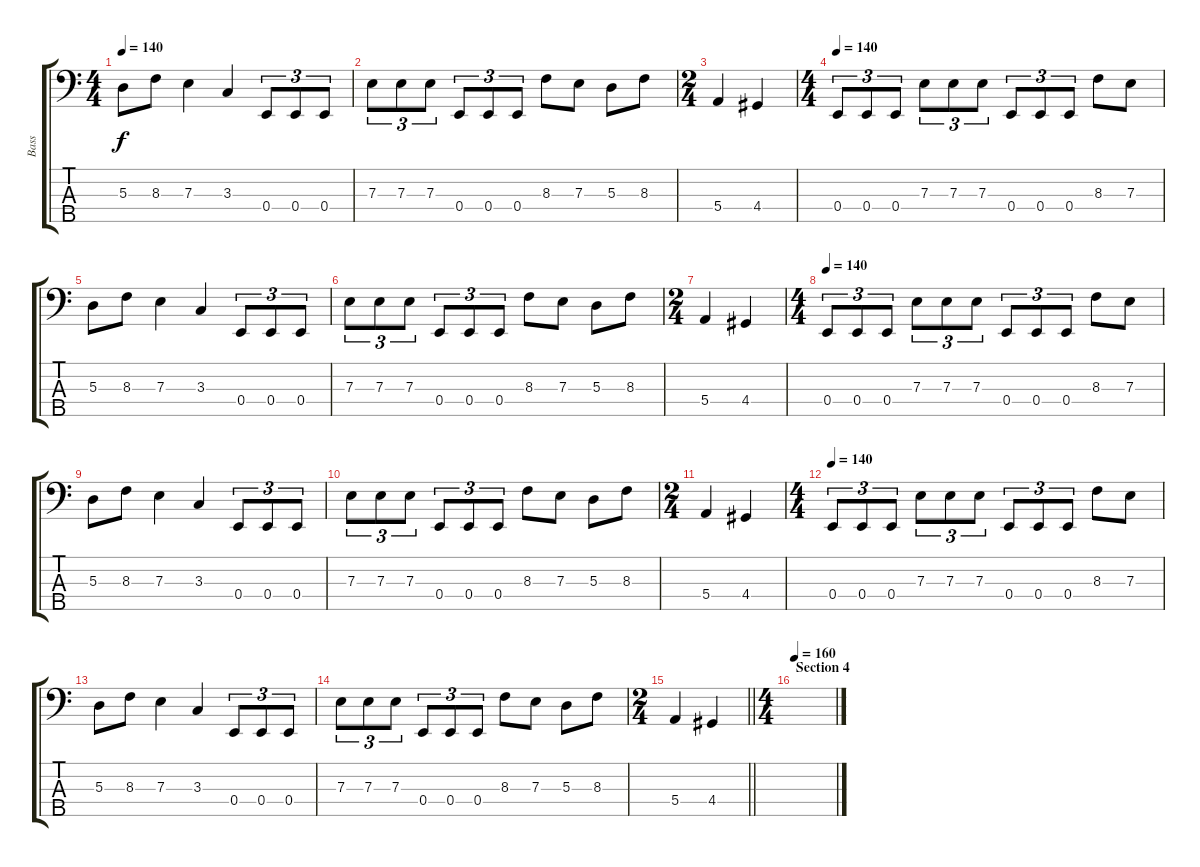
\track ("Bass" "Bass") {instrument electricbassfinger}
\staff {score tabs}
\tuning (G2 D2 A1 E1 B0) {hide}
\ts (4 4)
\tempo 140
\clef f4
\ks c
5.3.8{dy f} 8.3.8 7.3.4 3.3.4 0.4.8{tu (3 2)} 0.4.8{tu (3 2)} 0.4.8{tu (3 2)} |
7.3.8{tu (3 2)} 7.3.8{tu (3 2)} 7.3.8{tu (3 2)} 0.4.8{tu (3 2)} 0.4.8{tu (3 2)} 0.4.8{tu (3 2)} 8.3.8 7.3.8 5.3.8 8.3.8 |
\ts (2 4)
5.4.4 4.4.4 |
\ts (4 4)
\tempo 140
0.4.8{tu (3 2)} 0.4.8{tu (3 2)} 0.4.8{tu (3 2)} 7.3.8{tu (3 2)} 7.3.8{tu (3 2)} 7.3.8{tu (3 2)} 0.4.8{tu (3 2)} 0.4.8{tu (3 2)} 0.4.8{tu (3 2)} 8.3.8 7.3.8 |
5.3.8 8.3.8 7.3.4 3.3.4 0.4.8{tu (3 2)} 0.4.8{tu (3 2)} 0.4.8{tu (3 2)} |
7.3.8{tu (3 2)} 7.3.8{tu (3 2)} 7.3.8{tu (3 2)} 0.4.8{tu (3 2)} 0.4.8{tu (3 2)} 0.4.8{tu (3 2)} 8.3.8 7.3.8 5.3.8 8.3.8 |
\ts (2 4)
5.4.4 4.4.4 |
\ts (4 4)
\tempo 140
0.4.8{tu (3 2)} 0.4.8{tu (3 2)} 0.4.8{tu (3 2)} 7.3.8{tu (3 2)} 7.3.8{tu (3 2)} 7.3.8{tu (3 2)} 0.4.8{tu (3 2)} 0.4.8{tu (3 2)} 0.4.8{tu (3 2)} 8.3.8 7.3.8 |
5.3.8 8.3.8 7.3.4 3.3.4 0.4.8{tu (3 2)} 0.4.8{tu (3 2)} 0.4.8{tu (3 2)} |
7.3.8{tu (3 2)} 7.3.8{tu (3 2)} 7.3.8{tu (3 2)} 0.4.8{tu (3 2)} 0.4.8{tu (3 2)} 0.4.8{tu (3 2)} 8.3.8 7.3.8 5.3.8 8.3.8 |
\ts (2 4)
5.4.4 4.4.4 |
\ts (4 4)
\tempo 140
0.4.8{tu (3 2)} 0.4.8{tu (3 2)} 0.4.8{tu (3 2)} 7.3.8{tu (3 2)} 7.3.8{tu (3 2)} 7.3.8{tu (3 2)} 0.4.8{tu (3 2)} 0.4.8{tu (3 2)} 0.4.8{tu (3 2)} 8.3.8 7.3.8 |
5.3.8 8.3.8 7.3.4 3.3.4 0.4.8{tu (3 2)} 0.4.8{tu (3 2)} 0.4.8{tu (3 2)} |
7.3.8{tu (3 2)} 7.3.8{tu (3 2)} 7.3.8{tu (3 2)} 0.4.8{tu (3 2)} 0.4.8{tu (3 2)} 0.4.8{tu (3 2)} 8.3.8 7.3.8 5.3.8 8.3.8 |
\ts (2 4)
\barLineRight lightlight
5.4.4 4.4.4 |
\ts (4 4)
\section ("" "Section 4")
\tempo 160
